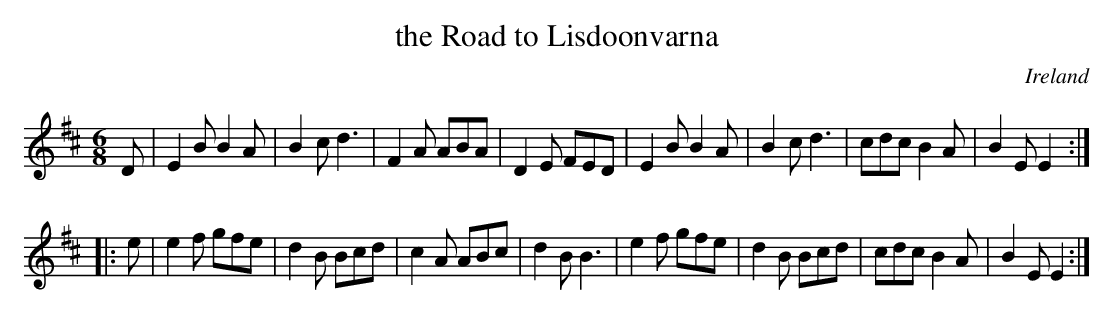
X:1
T:the Road to Lisdoonvarna
M:6/8
O:Ireland
K:E dorian
D|\
E2B B2A|B2c d3|F2A ABA|D2E FED|\
E2B B2A|B2c d3|cdc B2A|B2E E2::
e|\
e2f gfe|d2B Bcd|c2A ABc|d2B B3|\
e2f gfe|d2B Bcd|cdc B2A|B2E E2:|
